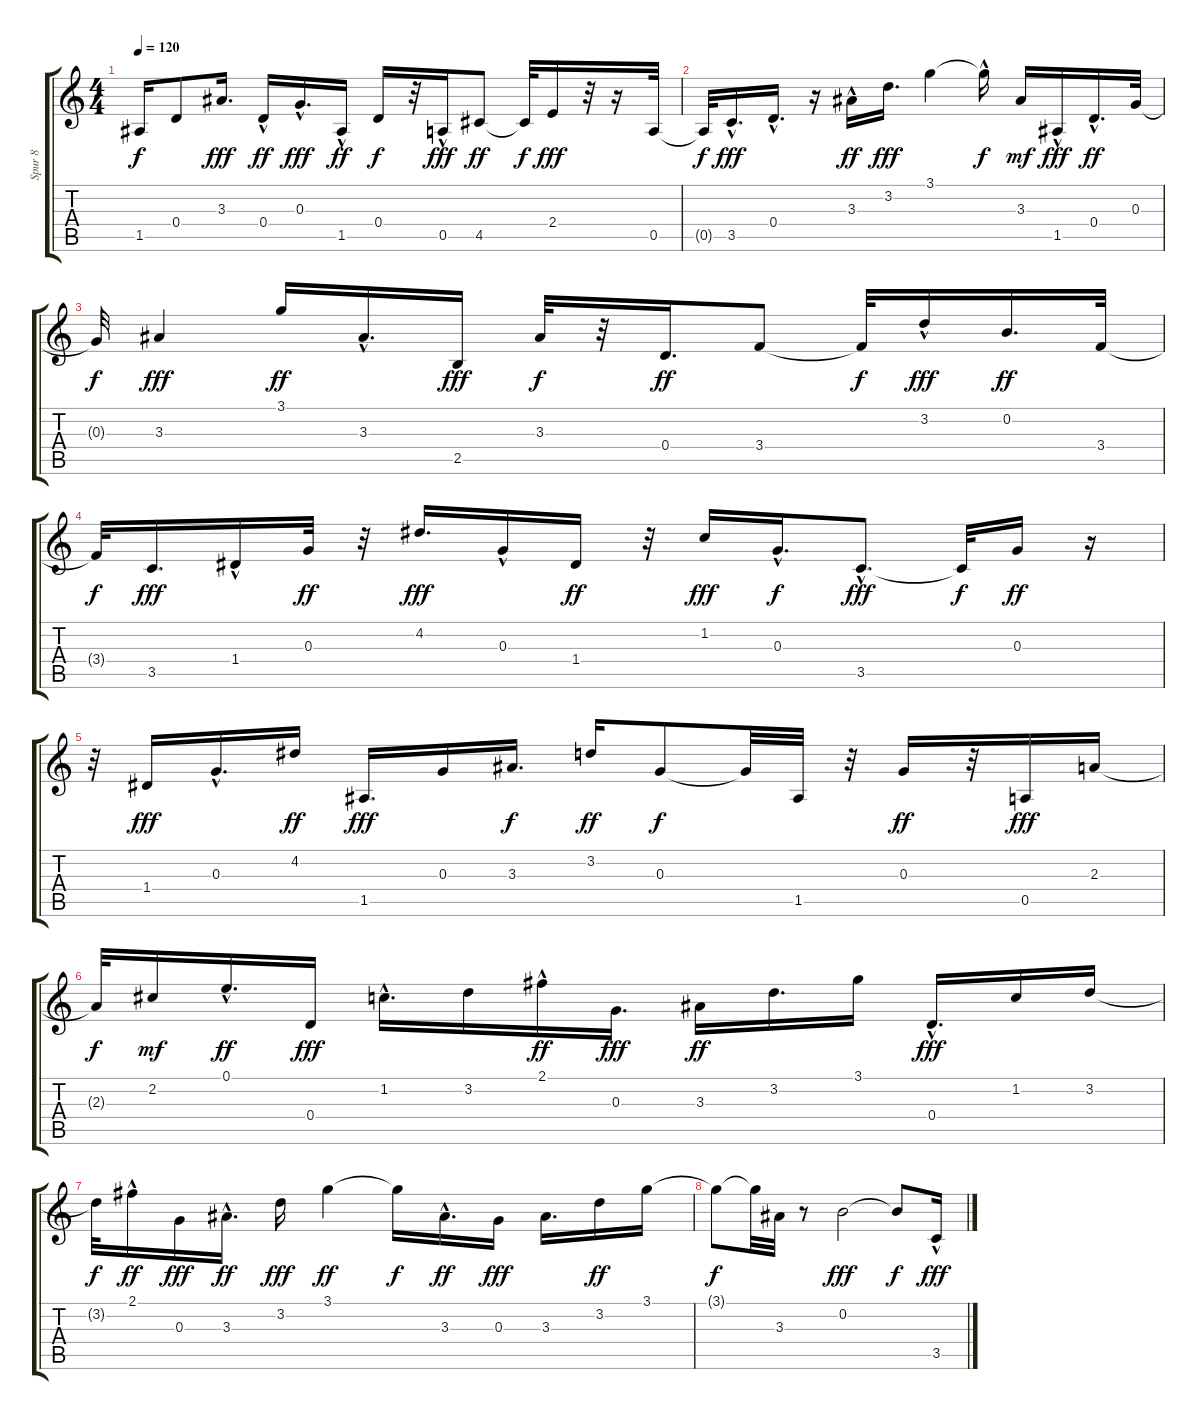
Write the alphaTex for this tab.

\track ("Spur 8" "Spur 8") {instrument slapbass1}
\staff {score tabs}
\tuning (E4 B3 G3 D3 A2 E2) {hide}
\ts (4 4)
\tempo 120
\clef g2
\ks c
1.5{t}.16{dy f} 0.4.8 3.3.16{d dy fff} 0.4{hac}.16{dy ff} 0.3{hac}.16{d dy fff} 1.5{hac}.16{dy ff} 0.4.16{dy f} r.32 0.5{hac}.16{dy fff} 4.5.8{dy ff} 4.5{t}.32{dy f} 2.4.16{dy fff} r.32 r.16 0.5.32 |
0.5{t}.32{dy f} 3.5{hac}.16{d dy fff} 0.4{hac}.16{d} r.16 3.3{hac}.16{dy ff} 3.2.16{d dy fff} 3.1.4 3.1{hac t}.16{dy f} 3.3.16{dy mf} 1.5{hac}.16{dy fff} 0.4{hac}.16{d dy ff} 0.3.32 |
0.3{t}.32{dy f} 3.3.4{dy fff} 3.1.16{dy ff} 3.3{hac}.16{d} 2.5.16{dy fff} 3.3.32{dy f} r.32 0.4.16{d dy ff} 3.4.8 3.4{t}.32{dy f} 3.2{hac}.16{dy fff} 0.2.16{d dy ff} 3.4.32 |
3.4{t}.32{dy f} 3.5.16{d dy fff} 1.4{hac}.16 0.3.32{dy ff} r.32 4.2.16{d dy fff} 0.3{hac}.16 1.4.16{dy ff} r.32 1.2.16{dy fff} 0.3{hac}.16{d dy f} 3.5{hac}.8{d dy fff} 3.5{t}.32{dy f} 0.3.16{dy ff} r.16 |
r.32 1.4.16{dy fff} 0.3{hac}.16{d} 4.2.16{dy ff} 1.5.16{d dy fff} 0.3.16 3.3.16{d dy f} 3.2.16{dy ff} 0.3.8{dy f} 0.3{t}.32 1.5.32 r.32 0.3.16{dy ff} r.32 0.5.16{dy fff} 2.3.16 |
2.3{t}.32{dy f} 2.2.16{dy mf} 0.1{hac}.16{d dy ff} 0.4.16{dy fff} 1.2{hac}.16{d} 3.2.16 2.1{hac}.16{dy ff} 0.3.16{d dy fff} 3.3.16{dy ff} 3.2.16{d} 3.1.16 0.4{hac}.16{d dy fff} 1.2.16 3.2.16 |
3.2{t}.32{dy f} 2.1{hac}.16{dy ff} 0.3.16{dy fff} 3.3{hac}.16{d dy ff} 3.2.16{dy fff} 3.1.4{dy ff} 3.1{t}.16{dy f} 3.3{hac}.16{d dy ff} 0.3.16{dy fff} 3.3.16{d} 3.2.16{dy ff} 3.1.16 |
3.1{t}.8{dy f} 3.1{t}.32 3.3.32 r.8 0.2.2{dy fff} 0.2{t}.8{dy f} 3.5{hac}.16{dy fff}
